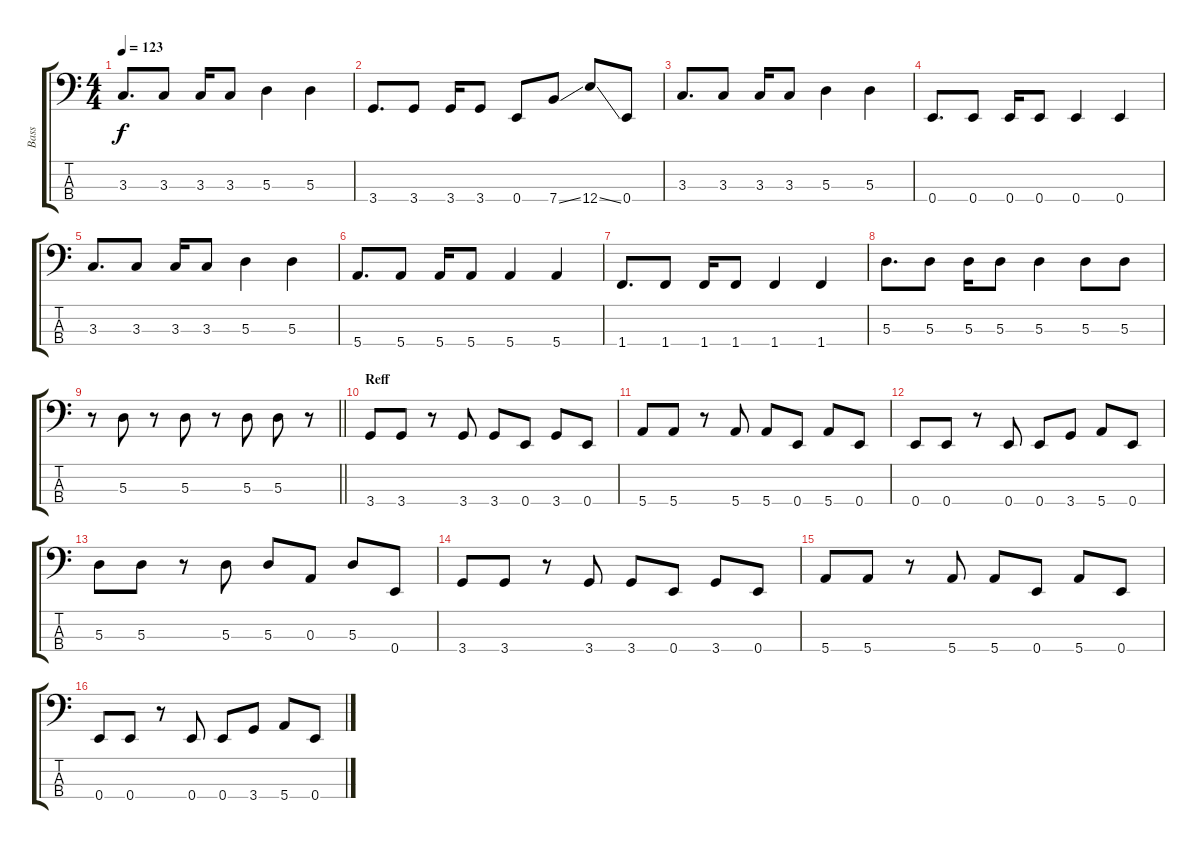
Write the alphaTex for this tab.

\track ("Bass" "Bass") {instrument electricbassfinger}
\staff {score tabs}
\tuning (G2 D2 A1 E1) {hide}
\ts (4 4)
\tempo 123
\clef f4
\ks c
3.3.8{d dy f} 3.3.8 3.3.16 3.3.8 5.3.4 5.3.4 |
3.4.8{d} 3.4.8 3.4.16 3.4.8 0.4.8 7.4{ss}.8 12.4{ss}.8 0.4.8 |
3.3.8{d} 3.3.8 3.3.16 3.3.8 5.3.4 5.3.4 |
0.4.8{d} 0.4.8 0.4.16 0.4.8 0.4.4 0.4.4 |
3.3.8{d} 3.3.8 3.3.16 3.3.8 5.3.4 5.3.4 |
5.4.8{d} 5.4.8 5.4.16 5.4.8 5.4.4 5.4.4 |
1.4.8{d} 1.4.8 1.4.16 1.4.8 1.4.4 1.4.4 |
5.3.8{d} 5.3.8 5.3.16 5.3.8 5.3.4 5.3.8 5.3.8 |
\barLineRight lightlight
r.8 5.3.8 r.8 5.3.8 r.8 5.3.8 5.3.8 r.8 |
\section ("" "Reff")
3.4.8 3.4.8 r.8 3.4.8 3.4.8 0.4.8 3.4.8 0.4.8 |
5.4.8 5.4.8 r.8 5.4.8 5.4.8 0.4.8 5.4.8 0.4.8 |
0.4.8 0.4.8 r.8 0.4.8 0.4.8 3.4.8 5.4.8 0.4.8 |
5.3.8 5.3.8 r.8 5.3.8 5.3.8 0.3.8 5.3.8 0.4.8 |
3.4.8 3.4.8 r.8 3.4.8 3.4.8 0.4.8 3.4.8 0.4.8 |
5.4.8 5.4.8 r.8 5.4.8 5.4.8 0.4.8 5.4.8 0.4.8 |
0.4.8 0.4.8 r.8 0.4.8 0.4.8 3.4.8 5.4.8 0.4.8
